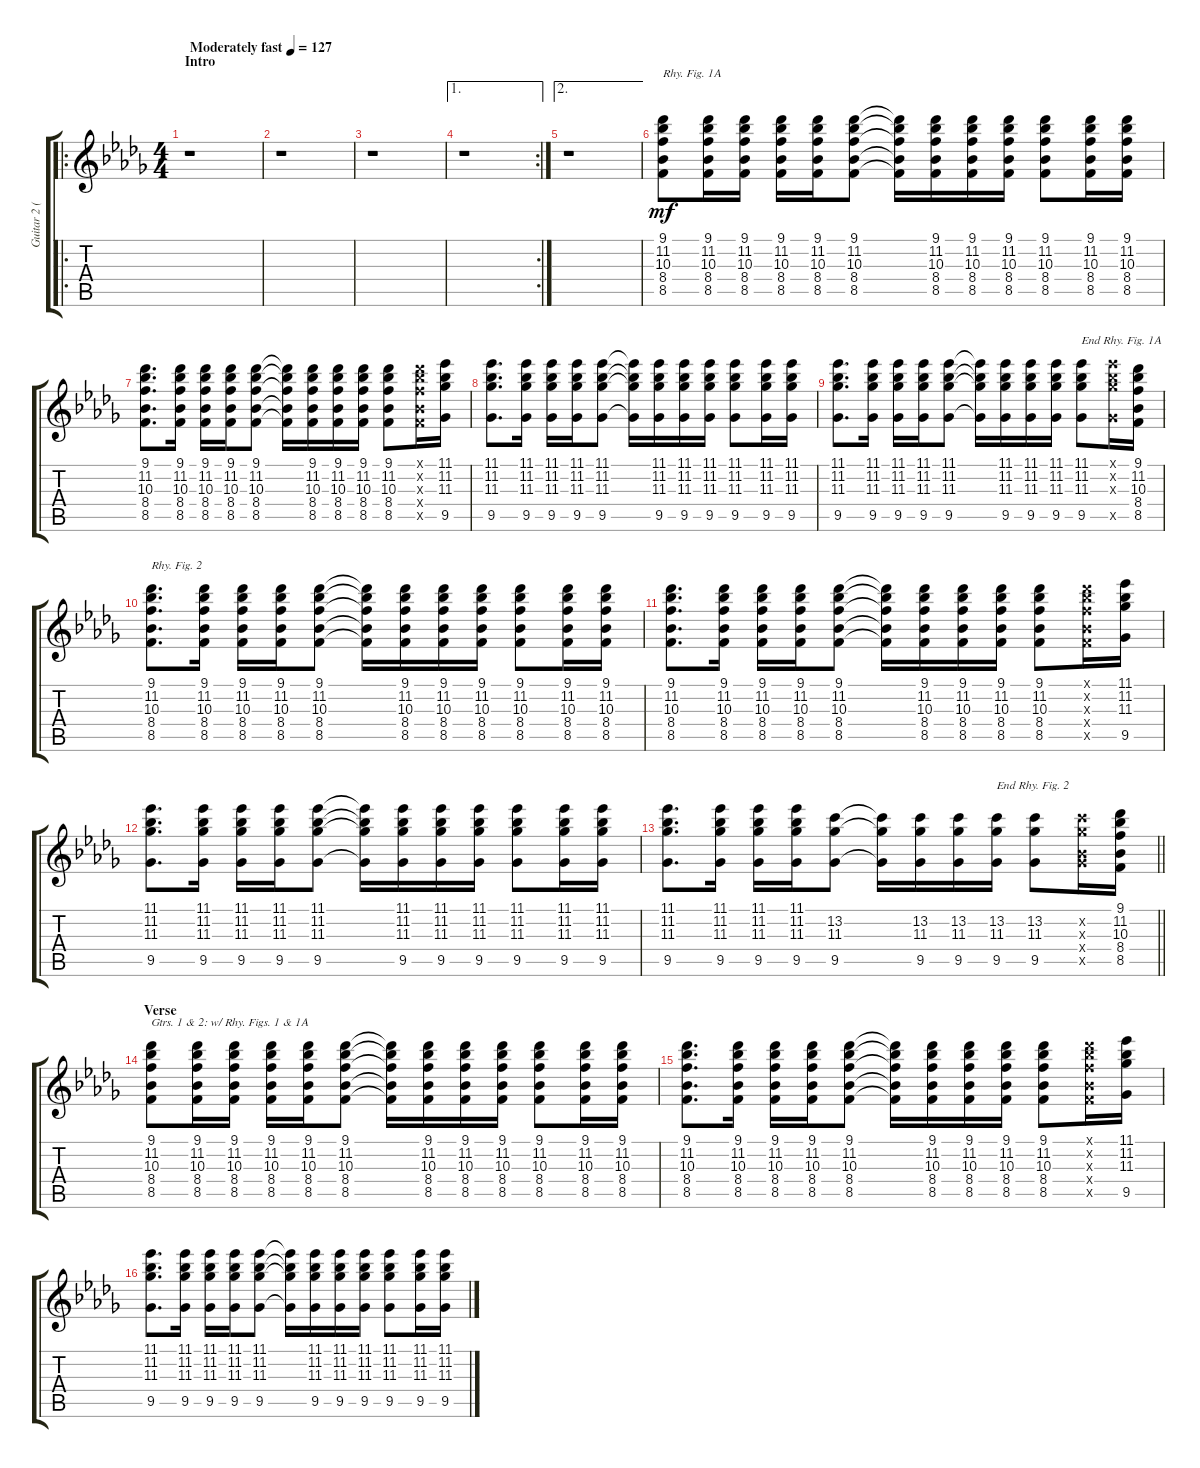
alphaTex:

\track ("Guitar 2 (dist.)" "Guitar 2 (") {instrument distortionguitar}
\staff {score tabs}
\tuning (E4 B3 G3 D3 A2 E2) {hide}
\ro
\ts (4 4)
\section ("" "Intro")
\tempo (127 "Moderately fast")
\clef g2
\ks bbminor
r.1{dy mf instrument distortionguitar} |
r.1 |
r.1 |
\ae 1
\rc 2
r.1 |
\ae 2
r.1 |
(9.1 11.2 10.3 8.4 8.5).8{txt "Rhy. Fig. 1A"} (9.1 11.2 10.3 8.4 8.5).16 (9.1 11.2 10.3 8.4 8.5).16 (9.1 11.2 10.3 8.4 8.5).16 (9.1 11.2 10.3 8.4 8.5).16 (9.1 11.2 10.3 8.4 8.5).8 (9.1{t} 11.2{t} 10.3{t} 8.4{t} 8.5{t}).16 (9.1 11.2 10.3 8.4 8.5).16 (9.1 11.2 10.3 8.4 8.5).16 (9.1 11.2 10.3 8.4 8.5).16 (9.1 11.2 10.3 8.4 8.5).8 (9.1 11.2 10.3 8.4 8.5).16 (9.1 11.2 10.3 8.4 8.5).16 |
(9.1 11.2 10.3 8.4 8.5).8{d} (9.1 11.2 10.3 8.4 8.5).16 (9.1 11.2 10.3 8.4 8.5).16 (9.1 11.2 10.3 8.4 8.5).16 (9.1 11.2 10.3 8.4 8.5).8 (9.1{t} 11.2{t} 10.3{t} 8.4{t} 8.5{t}).16 (9.1 11.2 10.3 8.4 8.5).16 (9.1 11.2 10.3 8.4 8.5).16 (9.1 11.2 10.3 8.4 8.5).16 (9.1 11.2 10.3 8.4 8.5).8 (9.1{x} 11.2{x} 10.3{x} 8.4{x} 8.5{x}).16 (11.1 11.2 11.3 9.5).16 |
(11.1 11.2 11.3 9.5).8{d} (11.1 11.2 11.3 9.5).16 (11.1 11.2 11.3 9.5).16 (11.1 11.2 11.3 9.5).16 (11.1 11.2 11.3 9.5).8 (11.1{t} 11.2{t} 11.3{t} 9.5{t}).16 (11.1 11.2 11.3 9.5).16 (11.1 11.2 11.3 9.5).16 (11.1 11.2 11.3 9.5).16 (11.1 11.2 11.3 9.5).8 (11.1 11.2 11.3 9.5).16 (11.1 11.2 11.3 9.5).16 |
(11.1 11.2 11.3 9.5).8{d} (11.1 11.2 11.3 9.5).16 (11.1 11.2 11.3 9.5).16 (11.1 11.2 11.3 9.5).16 (11.1 11.2 11.3 9.5).8 (11.1{t} 11.2{t} 11.3{t} 9.5{t}).16 (11.1 11.2 11.3 9.5).16 (11.1 11.2 11.3 9.5).16 (11.1 11.2 11.3 9.5).16 (11.1 11.2 11.3 9.5).8{txt "End Rhy. Fig. 1A"} (11.1{x} 11.2{x} 11.3{x} 9.5{x}).16 (9.1 11.2 10.3 8.4 8.5).16 |
(9.1 11.2 10.3 8.4 8.5).8{d txt "Rhy. Fig. 2"} (9.1 11.2 10.3 8.4 8.5).16 (9.1 11.2 10.3 8.4 8.5).16 (9.1 11.2 10.3 8.4 8.5).16 (9.1 11.2 10.3 8.4 8.5).8 (9.1{t} 11.2{t} 10.3{t} 8.4{t} 8.5{t}).16 (9.1 11.2 10.3 8.4 8.5).16 (9.1 11.2 10.3 8.4 8.5).16 (9.1 11.2 10.3 8.4 8.5).16 (9.1 11.2 10.3 8.4 8.5).8 (9.1 11.2 10.3 8.4 8.5).16 (9.1 11.2 10.3 8.4 8.5).16 |
(9.1 11.2 10.3 8.4 8.5).8{d} (9.1 11.2 10.3 8.4 8.5).16 (9.1 11.2 10.3 8.4 8.5).16 (9.1 11.2 10.3 8.4 8.5).16 (9.1 11.2 10.3 8.4 8.5).8 (9.1{t} 11.2{t} 10.3{t} 8.4{t} 8.5{t}).16 (9.1 11.2 10.3 8.4 8.5).16 (9.1 11.2 10.3 8.4 8.5).16 (9.1 11.2 10.3 8.4 8.5).16 (9.1 11.2 10.3 8.4 8.5).8 (9.1{x} 11.2{x} 10.3{x} 8.4{x} 8.5{x}).16 (11.1 11.2 11.3 9.5).16 |
(11.1 11.2 11.3 9.5).8{d} (11.1 11.2 11.3 9.5).16 (11.1 11.2 11.3 9.5).16 (11.1 11.2 11.3 9.5).16 (11.1 11.2 11.3 9.5).8 (11.1{t} 11.2{t} 11.3{t} 9.5{t}).16 (11.1 11.2 11.3 9.5).16 (11.1 11.2 11.3 9.5).16 (11.1 11.2 11.3 9.5).16 (11.1 11.2 11.3 9.5).8 (11.1 11.2 11.3 9.5).16 (11.1 11.2 11.3 9.5).16 |
\barLineRight lightlight
(11.1 11.2 11.3 9.5).8{d} (11.1 11.2 11.3 9.5).16 (11.1 11.2 11.3 9.5).16 (11.1 11.2 11.3 9.5).16 (13.2 11.3 9.5).8 (13.2{t} 11.3{t} 9.5{t}).16 (13.2 11.3 9.5).16 (13.2 11.3 9.5).16 (13.2 11.3 9.5).16{txt "End Rhy. Fig. 2"} (13.2 11.3 9.5).8 (13.2{x} 11.3{x} 8.4{x} 9.5{x}).16 (9.1 11.2 10.3 8.4 8.5).16 |
\section ("" "Verse")
(9.1 11.2 10.3 8.4 8.5).8{txt "Gtrs. 1 & 2: w/ Rhy. Figs. 1 & 1A"} (9.1 11.2 10.3 8.4 8.5).16 (9.1 11.2 10.3 8.4 8.5).16 (9.1 11.2 10.3 8.4 8.5).16 (9.1 11.2 10.3 8.4 8.5).16 (9.1 11.2 10.3 8.4 8.5).8 (9.1{t} 11.2{t} 10.3{t} 8.4{t} 8.5{t}).16 (9.1 11.2 10.3 8.4 8.5).16 (9.1 11.2 10.3 8.4 8.5).16 (9.1 11.2 10.3 8.4 8.5).16 (9.1 11.2 10.3 8.4 8.5).8 (9.1 11.2 10.3 8.4 8.5).16 (9.1 11.2 10.3 8.4 8.5).16 |
(9.1 11.2 10.3 8.4 8.5).8{d} (9.1 11.2 10.3 8.4 8.5).16 (9.1 11.2 10.3 8.4 8.5).16 (9.1 11.2 10.3 8.4 8.5).16 (9.1 11.2 10.3 8.4 8.5).8 (9.1{t} 11.2{t} 10.3{t} 8.4{t} 8.5{t}).16 (9.1 11.2 10.3 8.4 8.5).16 (9.1 11.2 10.3 8.4 8.5).16 (9.1 11.2 10.3 8.4 8.5).16 (9.1 11.2 10.3 8.4 8.5).8 (9.1{x} 11.2{x} 10.3{x} 8.4{x} 8.5{x}).16 (11.1 11.2 11.3 9.5).16 |
(11.1 11.2 11.3 9.5).8{d} (11.1 11.2 11.3 9.5).16 (11.1 11.2 11.3 9.5).16 (11.1 11.2 11.3 9.5).16 (11.1 11.2 11.3 9.5).8 (11.1{t} 11.2{t} 11.3{t} 9.5{t}).16 (11.1 11.2 11.3 9.5).16 (11.1 11.2 11.3 9.5).16 (11.1 11.2 11.3 9.5).16 (11.1 11.2 11.3 9.5).8 (11.1 11.2 11.3 9.5).16 (11.1 11.2 11.3 9.5).16
